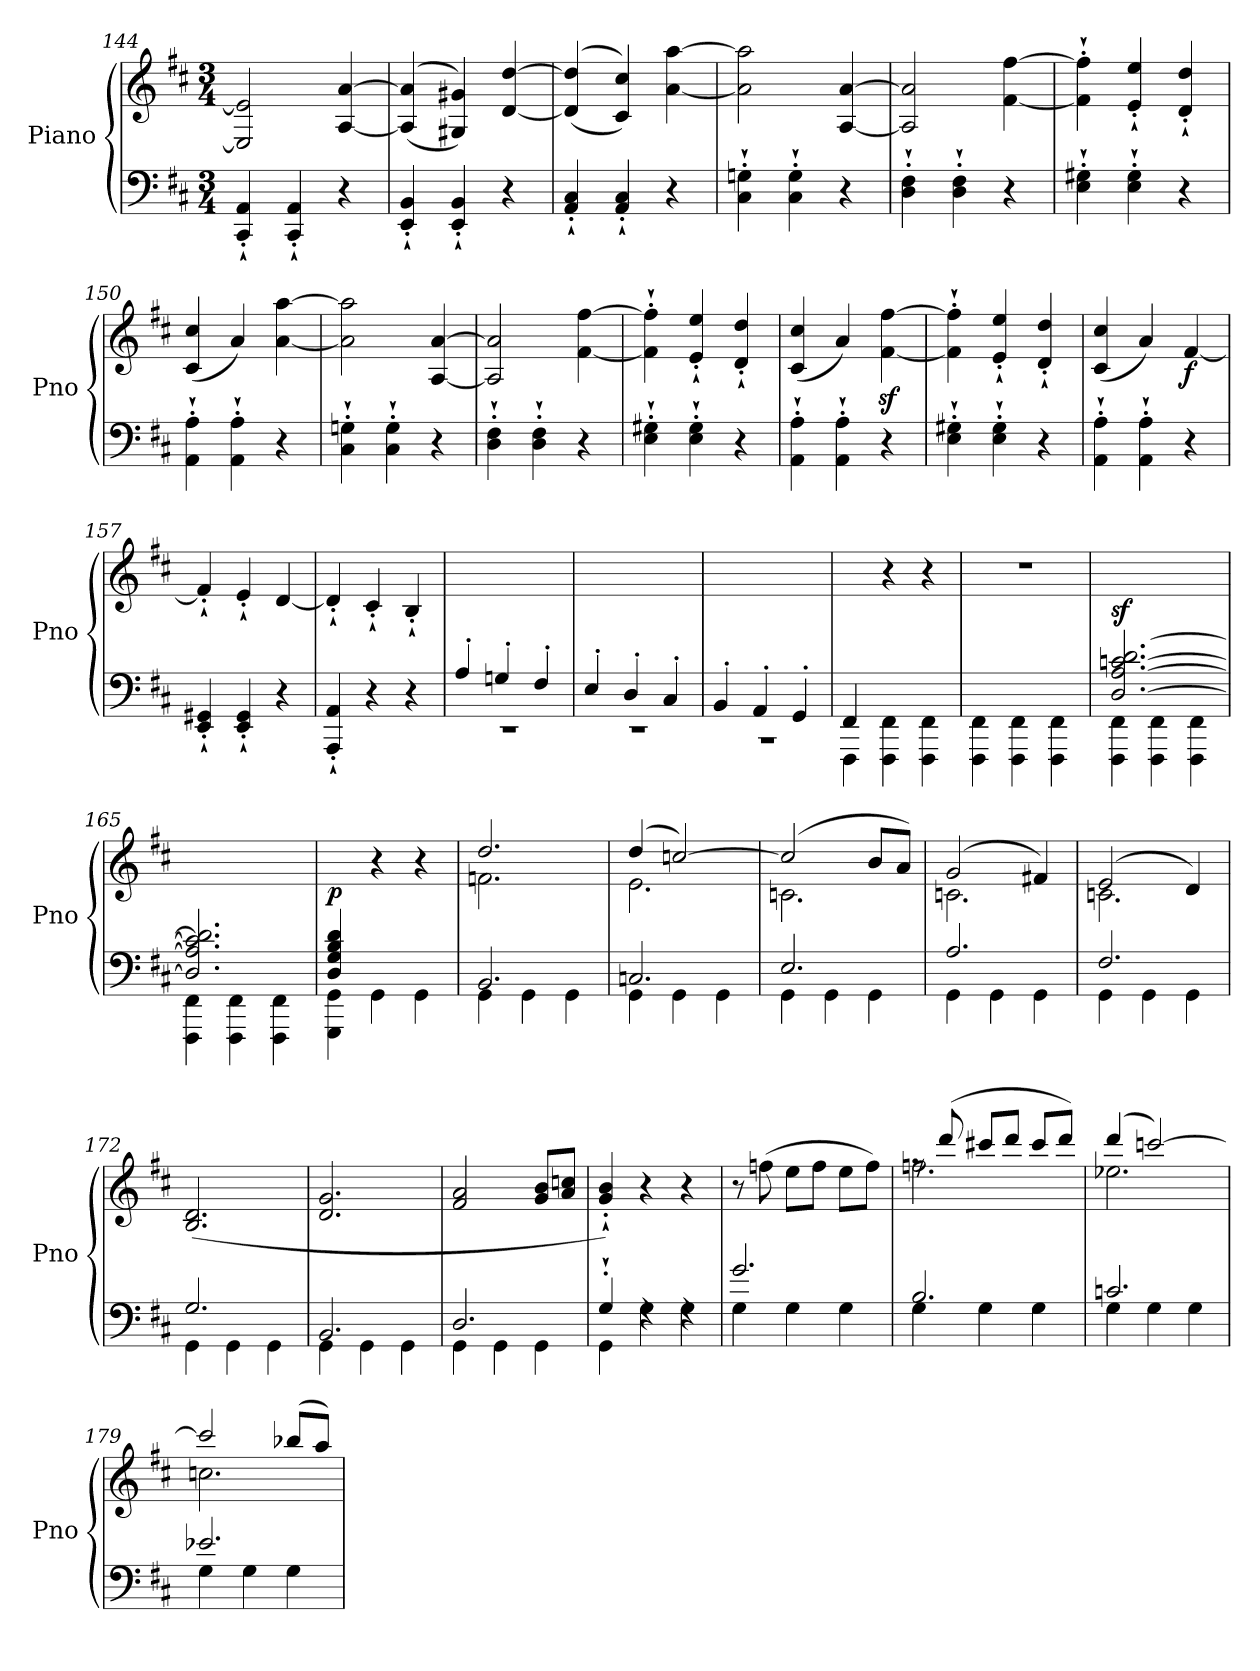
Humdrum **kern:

**kern	**kern	**dynam
*part1	*part1	*part1
*staff2	*staff1	*staff1/2
*I"Piano	*	*
*I'Pno	*	*
!!LO:LB:g=z
*clefF4	*clefG2	*
*k[f#c#]	*k[f#c#]	*
*M3/4	*M3/4	*
=144	=144	=144
4CC#/'` 4AA/'`	2E/] 2e/]	.
4CC#/'` 4AA/'`	.	.
4r	[4A/ [4a/	.
=145	=145	=145
4EE/'` 4BB/'`	(>(4A/] 4a/]	.
4EE/'` 4BB/'`	4G#X/ 4g#X/))	.
4r	[4d/ [4dd/	.
=146	=146	=146
4AA/'` 4C#/'`	(>(4d/] 4dd/]	.
4AA/'` 4C#/'`	4c#/ 4cc#/))	.
4r	[4a\ [4aa\	.
=147	=147	=147
4C#\'` 4Gn\'`	2a\] 2aa\]	.
4C#\'` 4G\'`	.	.
4r	[4A/ [4a/	.
=148	=148	=148
4D\'` 4F#\'`	2A/] 2a/]	.
4D\'` 4F#\'`	.	.
4r	[4f#\ [4ff#\	.
=149	=149	=149
4E\'` 4G#X\'`	4f#\]'` 4ff#\]'`	.
4E\'` 4G#\'`	4e/'` 4ee/'`	.
4r	4d/'` 4dd/'`	.
=150	=150	=150
4AA\'` 4A\'`	(4c#/ 4cc#/	.
4AA\'` 4A\'`	4a/)	.
4r	[4a\ [4aa\	.
=151	=151	=151
4C#\'` 4Gn\'`	2a\] 2aa\]	.
4C#\'` 4G\'`	.	.
!	!	!LO:DY:b
4r	[4A/ [4a/	other-dynamics
!!LO:PB:g=z
=152	=152	=152
4D\'` 4F#\'`	2A/] 2a/]	.
4D\'` 4F#\'`	.	.
4r	[4f#\ [4ff#\	.
=153	=153	=153
4E\'` 4G#X\'`	4f#\]'` 4ff#\]'`	.
4E\'` 4G#\'`	4e/'` 4ee/'`	.
4r	4d/'` 4dd/'`	.
=154	=154	=154
4AA\'` 4A\'`	(4c#/ 4cc#/	.
4AA\'` 4A\'`	4a/)	.
4r	[4f#\z< [4ff#\z<	.
=155	=155	=155
4E\'` 4G#X\'`	4f#\]'` 4ff#\]'`	.
4E\'` 4G#\'`	4e/'` 4ee/'`	.
4r	4d/'` 4dd/'`	.
!!LO:LB:g=z
=156	=156	=156
4AA\'` 4A\'`	(4c#/ 4cc#/	.
4AA\'` 4A\'`	4a/)	.
!	!	!LO:DY:b
4r	[4f#/	f
=157	=157	=157
4EE/'` 4GG#X/'`	4f#'`/]	.
4EE/'` 4GG#/'`	4e'`/	.
4r	[4d/	.
=158	=158	=158
!	!	!LO:DY:b
4AAA/'` 4AA/'`	4d'`/]	other-dynamics
4r	4c#'`/	.
4r	4B'`/	.
=159	=159	=159
*^	*	*
4A'/	2.rEE	2.ryy	.
4Gn'/	.	.	.
4F#'/	.	.	.
=160	=160	=160	=160
4E'/	2.rEE	2.ryy	.
4D'/	.	.	.
4C#'/	.	.	.
=161	=161	=161	=161
4BB'/	2.rCC	2.ryy	.
4AA'/	.	.	.
4GG'/	.	.	.
=162	=162	=162	=162
!	!	!	!LO:DY:a=2
!	!	!	!LO:DY:n=1:a=2
4FF#/	4FFF#\	4ryy	pp other-dynamics
2ryy	4FFF#\ 4FF#\	4r	.
.	4FFF#\ 4FF#\	4r	.
*v	*v	*	*
=163	=163	=163
4FFF#\ 4FF#\	2.r	.
4FFF#\ 4FF#\	.	.
4FFF#\ 4FF#\	.	.
!!LO:LB:g=z
=164	=164	=164
*^	*	*
!	!	!	!LO:DY:b
[2.D/ [2.A/ [2.cn/ [2.d/	4FFF#\ 4FF#\	2.ryy	sf
.	4FFF#\ 4FF#\	.	.
.	4FFF#\ 4FF#\	.	.
=165	=165	=165	=165
2.D/] 2.A/] 2.c/] 2.d/]	4FFF#\ 4FF#\	2.ryy	.
.	4FFF#\ 4FF#\	.	.
.	4FFF#\ 4FF#\	.	.
=166	=166	=166	=166
!	!	!	!LO:DY:b
4D/ 4G/ 4B/ 4d/	4GGG\ 4GG\	4ryy	p
2ryy	4GG\	4r	.
.	4GG\	4r	.
=167	=167	=167	=167
*	*	*^	*
2.BB/	4GG\	2.dd/	2.fn\	.
.	4GG\	.	.	.
.	4GG\	.	.	.
=168	=168	=168	=168	=168
2.Cn/	4GG\	(4dd/	2.e\	.
.	4GG\	[2ccn/)	.	.
.	4GG\	.	.	.
=169	=169	=169	=169	=169
2.E/	4GG\	(2cc/]	2.cn\	.
.	4GG\	.	.	.
.	4GG\	8b/L	.	.
.	.	8a/J)	.	.
=170	=170	=170	=170	=170
2.A/	4GG\	(2g/	2.cn\	.
.	4GG\	.	.	.
.	4GG\	4f#X/)	.	.
=171	=171	=171	=171	=171
2.F#/	4GG\	(2e/	2.cn\	.
.	4GG\	.	.	.
.	4GG\	4d/)	.	.
*	*	*v	*v	*
!!LO:LB:g=z
=172	=172	=172	=172
2.G/	4GG\	(2.B/ 2.d/	.
.	4GG\	.	.
.	4GG\	.	.
=173	=173	=173	=173
2.BB/	4GG\	2.d/ 2.g/	.
.	4GG\	.	.
.	4GG\	.	.
!!LO:PB:g=z
=174	=174	=174	=174
2.D/	4GG\	2f#/ 2a/	.
.	4GG\	.	.
.	4GG\	8g/ 8b/L	.
.	.	8a/ 8ccn/J	.
=175	=175	=175	=175
4G'`/	4GG\	4g/'` 4b/'`)	.
4rF	4G\	4r	.
4rF	4G\	4r	.
=176	=176	=176	=176
2.g/	4G\	8r	.
!	!	!	!LO:DY:b
.	.	(8ffn\	other-dynamics
.	4G\	8ee\L	.
.	.	8ff\J	.
.	4G\	8ee\L	.
.	.	8ff\J)	.
=177	=177	=177	=177
*	*	*^	*
2.B/	4G\	8rff	2.ffn\	.
.	.	(8ddd/	.	.
.	4G\	8ccc#X/L	.	.
.	.	8ddd/J	.	.
.	4G\	8ccc#/L	.	.
.	.	8ddd/J)	.	.
=178	=178	=178	=178	=178
2.cn/	4G\	(4ddd/	2.ee-X\	.
.	4G\	[2cccn/)	.	.
.	4G\	.	.	.
=179	=179	=179	=179	=179
2.e-X/	4G\	2ccc/]	2.ccn\	.
.	4G\	.	.	.
.	4G\	(8bb-X/L	.	.
.	.	8aa/J)	.	.
*v	*v	*	*	*
*	*v	*v	*
=	=	=
*-	*-	*-
